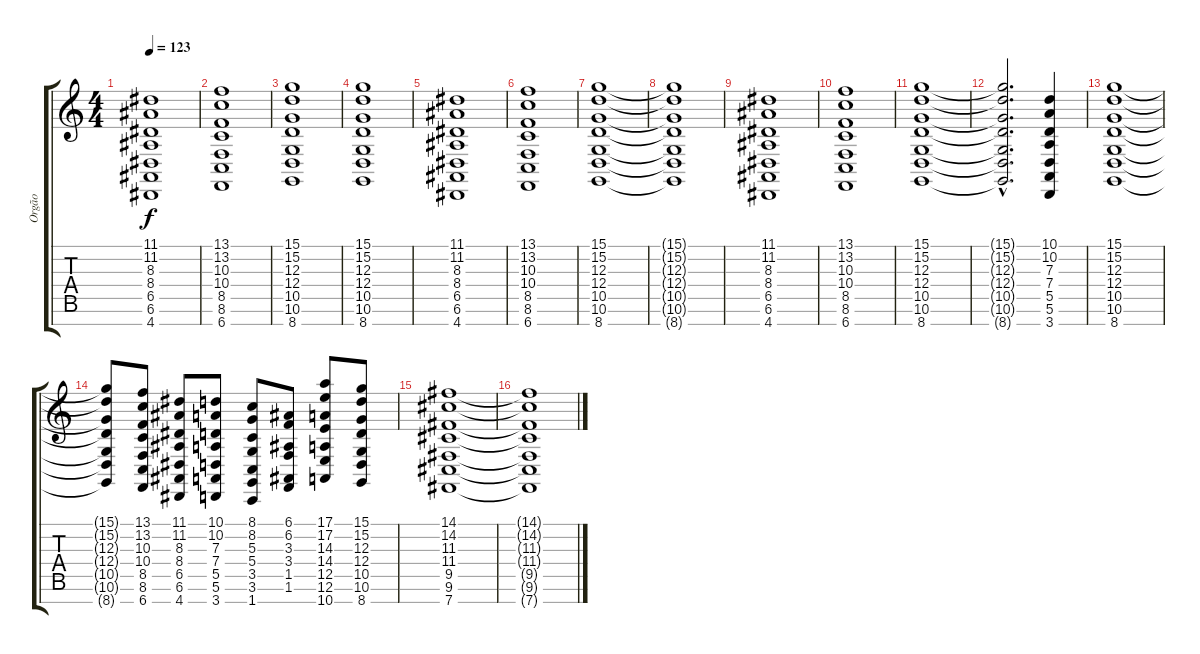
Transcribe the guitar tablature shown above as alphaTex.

\track ("Orgão" "Orgão") {instrument churchorgan}
\staff {score tabs}
\tuning (E4 B3 G3 D3 A2 E2 B1) {hide}
\ts (4 4)
\tempo 123
\clef g2
\ks c
(11.1 11.2 8.3 8.4 6.5 6.6 4.7).1{dy f} |
(13.1 13.2 10.3 10.4 8.5 8.6 6.7).1 |
(15.1 15.2 12.3 12.4 10.5 10.6 8.7).1 |
(15.1 15.2 12.3 12.4 10.5 10.6 8.7).1 |
(11.1 11.2 8.3 8.4 6.5 6.6 4.7).1 |
(13.1 13.2 10.3 10.4 8.5 8.6 6.7).1 |
(15.1 15.2 12.3 12.4 10.5 10.6 8.7).1 |
(15.1{t} 15.2{t} 12.3{t} 12.4{t} 10.5{t} 10.6{t} 8.7{t}).1 |
(11.1 11.2 8.3 8.4 6.5 6.6 4.7).1 |
(13.1 13.2 10.3 10.4 8.5 8.6 6.7).1 |
(15.1 15.2 12.3 12.4 10.5 10.6 8.7).1 |
(15.1{hac t} 15.2{hac t} 12.3{hac t} 12.4{hac t} 10.5{hac t} 10.6{hac t} 8.7{hac t}).2{d} (10.1 10.2 7.3 7.4 5.5 5.6 3.7).4 |
(15.1 15.2 12.3 12.4 10.5 10.6 8.7).1 |
(15.1{t} 15.2{t} 12.3{t} 12.4{t} 10.5{t} 10.6{t} 8.7{t}).8 (13.1 13.2 10.3 10.4 8.5 8.6 6.7).8 (11.1 11.2 8.3 8.4 6.5 6.6 4.7).8 (10.1 10.2 7.3 7.4 5.5 5.6 3.7).8 (8.1 8.2 5.3 5.4 3.5 3.6 1.7).8 (6.1 6.2 3.3 3.4 1.5 1.6).8 (17.1 17.2 14.3 14.4 12.5 12.6 10.7).8 (15.1 15.2 12.3 12.4 10.5 10.6 8.7).8 |
(14.1 14.2 11.3 11.4 9.5 9.6 7.7).1 |
(14.1{t} 14.2{t} 11.3{t} 11.4{t} 9.5{t} 9.6{t} 7.7{t}).1
